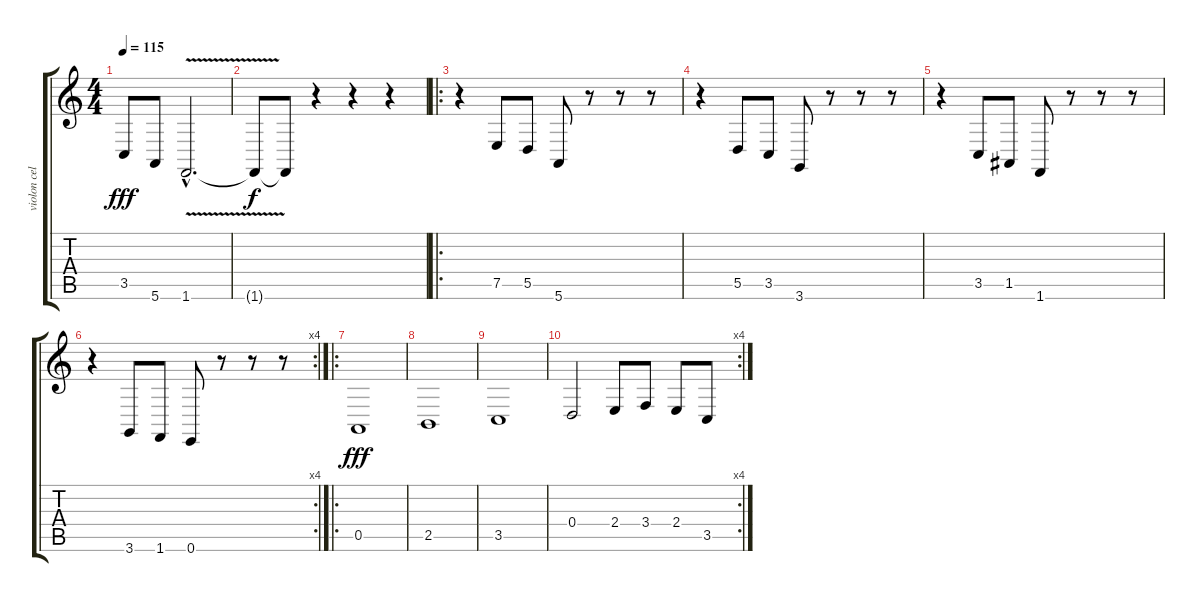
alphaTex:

\track ("violon celle" "violon cel") {instrument cello}
\staff {score tabs}
\tuning (E4 B3 G3 D3 A2 E2) {hide}
\ts (4 4)
\tempo 115
\clef g2
\ks c
3.5.8{dy fff} 5.6.8 1.6{v hac}.2{d} |
1.6{t}.8{dy f} 1.6{t}.8 r.4 r.4 r.4 |
\ro
r.4 7.5.8 5.5.8 5.6.8 r.8 r.8 r.8 |
r.4 5.5.8 3.5.8 3.6.8 r.8 r.8 r.8 |
r.4 3.5.8 1.5.8 1.6.8 r.8 r.8 r.8 |
\rc 4
r.4 3.6.8 1.6.8 0.6.8 r.8 r.8 r.8 |
\ro
0.5.1{dy fff} |
2.5.1 |
3.5.1 |
\rc 4
0.4.2 2.4.8 3.4.8 2.4.8 3.5.8
